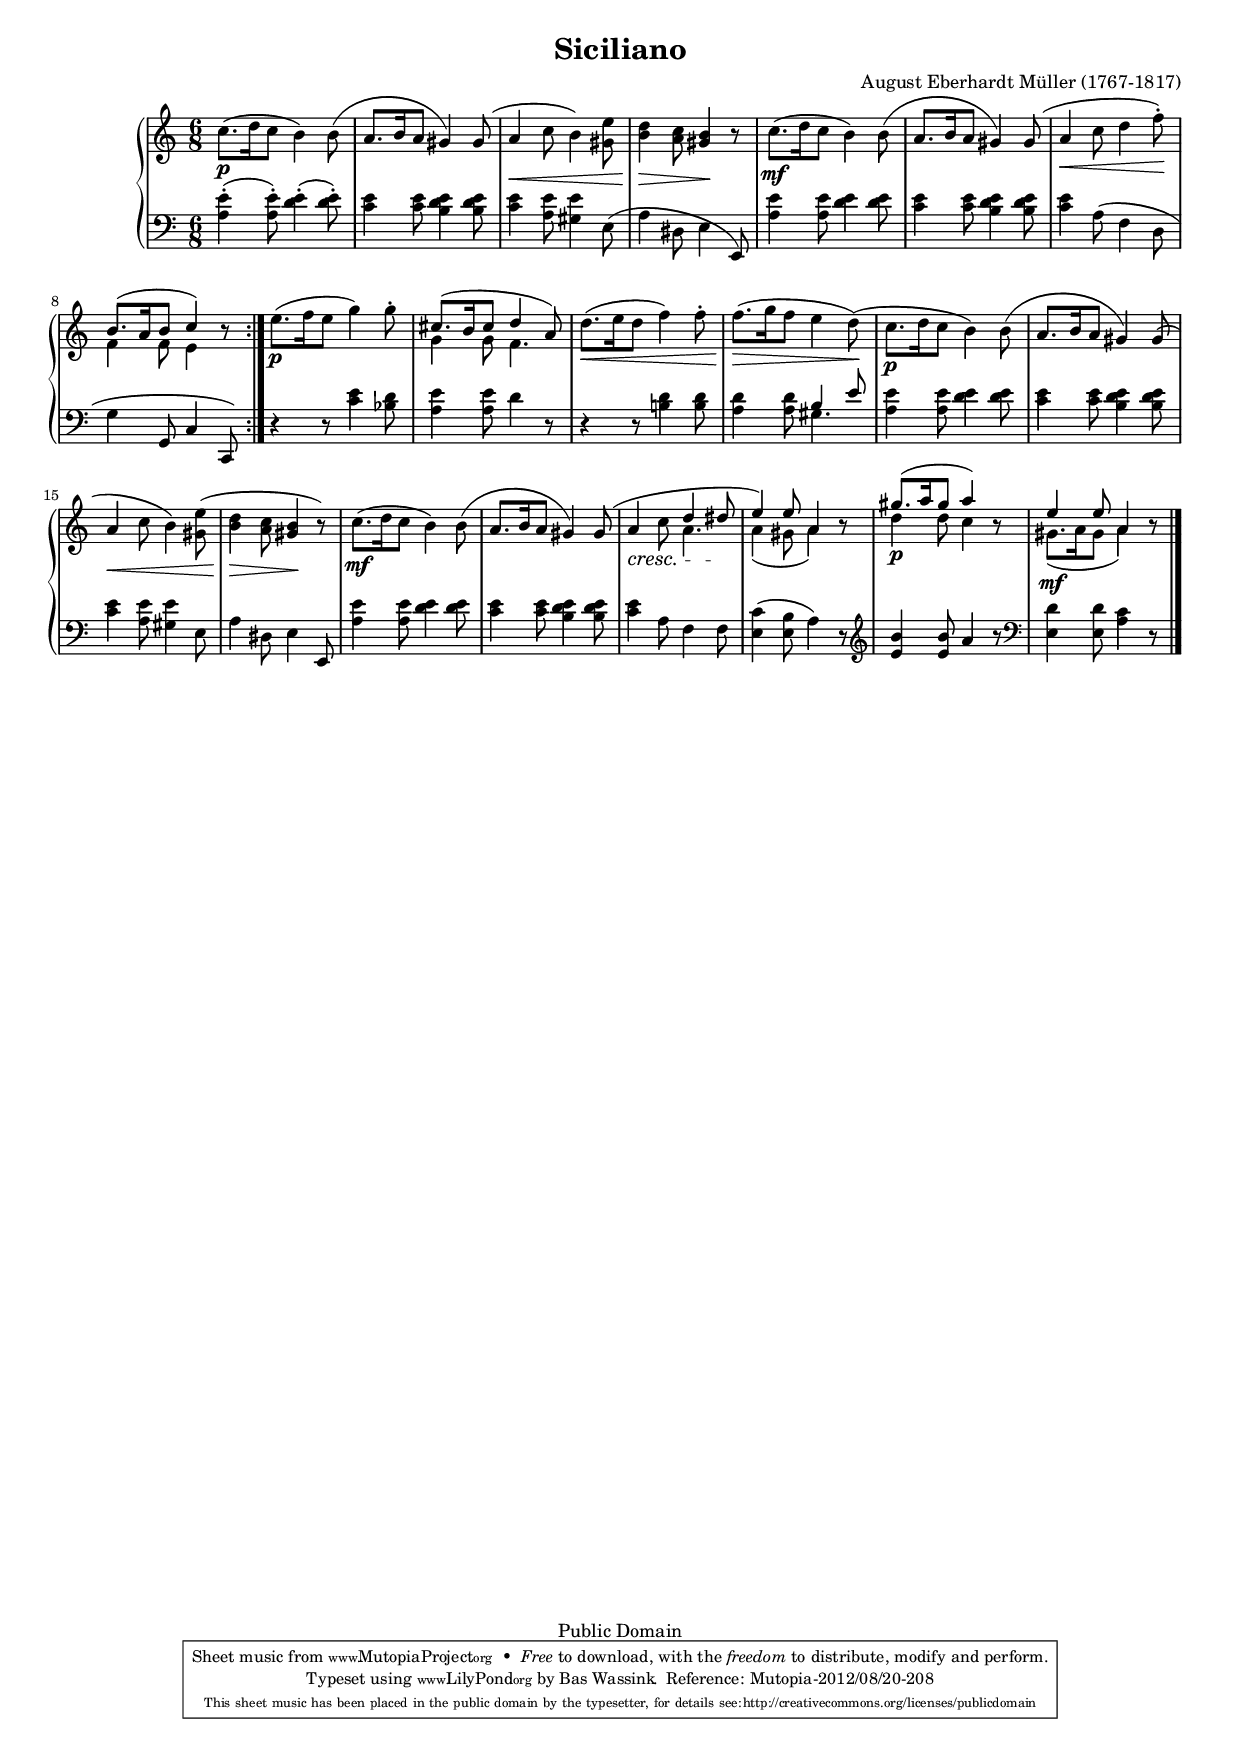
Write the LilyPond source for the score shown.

\version "2.14.2"
#(set-global-staff-size 16)
\include "nederlands.ly"
\header {
  title             = "Siciliano"
  composer          = "August Eberhardt Müller (1767-1817)"
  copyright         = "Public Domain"
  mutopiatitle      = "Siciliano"
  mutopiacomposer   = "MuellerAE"
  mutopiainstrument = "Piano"
  date              = "18th century"
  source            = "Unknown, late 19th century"
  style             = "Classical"
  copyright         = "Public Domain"
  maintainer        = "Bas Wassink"
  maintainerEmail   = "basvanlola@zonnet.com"
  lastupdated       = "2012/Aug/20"

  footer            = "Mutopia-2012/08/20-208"
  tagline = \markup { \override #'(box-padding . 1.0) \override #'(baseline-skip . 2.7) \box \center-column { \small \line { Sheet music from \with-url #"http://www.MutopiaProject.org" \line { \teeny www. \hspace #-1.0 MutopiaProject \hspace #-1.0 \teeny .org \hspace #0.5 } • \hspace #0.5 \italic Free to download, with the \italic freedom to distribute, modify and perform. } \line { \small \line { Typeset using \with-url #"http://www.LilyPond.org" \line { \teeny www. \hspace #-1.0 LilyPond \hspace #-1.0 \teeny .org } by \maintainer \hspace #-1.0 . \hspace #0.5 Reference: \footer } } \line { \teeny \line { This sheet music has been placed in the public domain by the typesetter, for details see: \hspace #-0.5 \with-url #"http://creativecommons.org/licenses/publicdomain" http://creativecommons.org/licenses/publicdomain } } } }
}

Global =  {\key a\minor \time 6/8}
staffUp = \change Staff = "up"
staffDown = \change Staff = "down"
Treble = \clef treble
Bass = \clef bass

VoiceI =  \relative c'' {
  \repeat volta 2 {
  
  \stemNeutral \slurNeutral c8.\p ( d16 c8  b4) b8 (
  a8. b16 a8  gis4) gis8 (
  a4\< c8  b4) <gis e'>8
  <b d>4\> <a c>8 <gis b>4\! r8
  
  c8.\mf ( d16 c8  b4) b8 (
  a8. b16 a8  gis4) gis8 (
  a4\< c8 d4  f8)-.\!
  \stemUp \slurUp b,8. ( a16 b8  c4) \stemNeutral \slurNeutral r8
  }
  
  e8.\p ( f16 e8  g4) g8-.
  \stemUp \slurUp cis,8. ( b16 cis8 d4 \stemNeutral  a8)
  \slurNeutral d8.\< ( e16 d8  f4) f8-.
  f8.\> ( g16 f8 e4  d8)\! (
  
  c8.\p d16 c8  b4) b8 (
  a8. b16 a8  gis4) gis8 (
  a4\< c8  b4) <gis e' >8(
  <b d>4\> <a c>8 <gis b>4\! r8)
  
  c8.\mf ( d16 c8  b4) b8 (
  a8. b16 a8  gis4) \slurUp gis8 (
  a4\cresc c8 \stemUp d4 dis8\!
   e4) e8 a,4 r8
  
  gis'8.\p ( a16 gis8  a4) r8
  e4\mf e8 a,4 r8
  \bar "|."
  }
VoiceII =  \relative c' {
  s2. s s s
  
  s
  s
  s
  \stemDown f4 f8 e4 s8
  
  s2.
  g4 g8 f4.
  s2.
  s4. \staffDown gis,
  
  s2. s s s
  
  s
  s
  s4. \staffUp a'
  \slurDown a4 ( gis8  a4) s8
  
  d4 d8 c4 s8
  gis8. ( a16 gis8  a4) s8
  }

VoiceIII =  \relative c' {
  \stemNeutral \slurNeutral <a e'>4-.( <a e'>8)-. <d e>4-.( <d e>8)-.
  <c e>4 <c e>8 <b d e>4 <b d e>8
  <c e>4 <a e'>8 <gis e'>4 e8 (
  a4 dis,8 e4  e,8)
  
  <a' e'>4 <a e'>8 <d e>4 <d e>8
  <c e>4 <c e>8 <b d e>4 <b d e>8
  <c e>4 a8 ( f4 d8
  g4 g,8 c4  c,8)
  
  r4 r8 <c'' e>4 <bes d>8
  <a e'>4 <a e'>8 d4 r8
  r4 r8 <b! d>4 <b d>8
  <a d>4 <a d>8 \stemUp b4 e8
  
  \stemNeutral <a, e'>4 <a e'>8 <d e>4 <d e>8
  <c e>4 <c e>8 <b d e>4 <b d e>8
  <c e>4 <a e'>8 <gis e'>4 e8
  a4 dis,8 e4 e,8  
  
  <a' e'>4 <a e'>8 <d e>4 <d e>8
  <c e>4 <c e>8 <b d e>4 <b d e>8
  <c e>4 a8 f4 f8
  <e c' >4( <e b'>8  a4) r8
  
  \Treble <e' b'>4 <e b'>8 a4 r8
  \Bass <e, d'>4 <e d'>8 <a c>4 r8
  }

\score { {
\context PianoStaff <<
  \set PianoStaff.midiInstrument = "bright acoustic"
  \context Staff = "up" <<
    \Global \clef treble
    \context Voice=VcI \VoiceI
    \context Voice=VcII \VoiceII
  >>
  \context Staff = "down" <<
    \Global \clef bass
    \context Voice=VcIII \VoiceIII
  >>
>>
}
\layout {}

  \midi {
    \context {
      \Score
      tempoWholesPerMinute = #(ly:make-moment 84 4)
      }
    }


}

